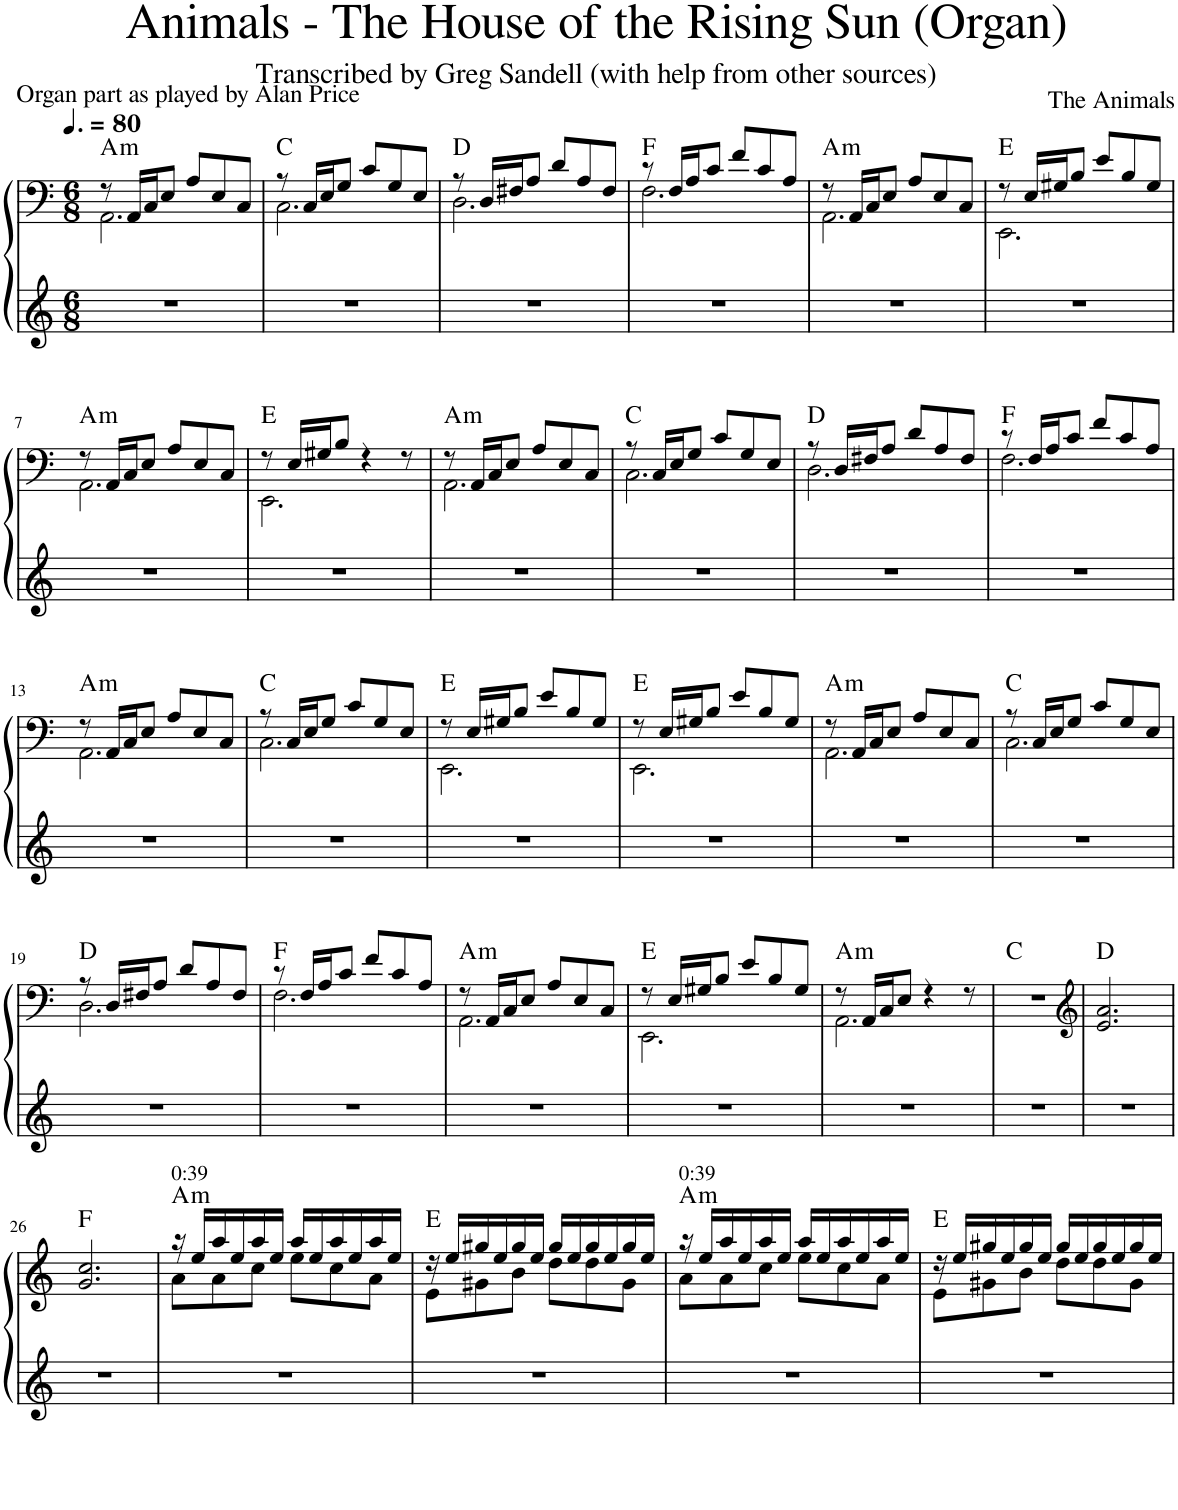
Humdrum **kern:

**kern	**kern	**harte
*part1	*part1	*part1
*staff2	*staff1	*
*I"Piano	*	*
*I'Pno.	*	*
*clefG2	*clefF4	*
*k[]	*k[]	*
*M6/8	*M6/8	*
*MM120	*MM120	*
=1	=1	=1
*	*^	*
!	!	!	!LO:H:kt=m
2.r	8r	2.AA\	A:min
.	16AA/LL	.	.
.	16C/J	.	.
.	8E/J	.	.
.	8A/L	.	.
.	8E/	.	.
.	8C/J	.	.
=2	=2	=2	=2
2.r	8r	2.C\	C:maj
.	16C/LL	.	.
.	16E/J	.	.
.	8G/J	.	.
.	8c/L	.	.
.	8G/	.	.
.	8E/J	.	.
=3	=3	=3	=3
2.r	8r	2.D\	D:maj
.	16D/LL	.	.
.	16F#X/J	.	.
.	8A/J	.	.
.	8d/L	.	.
.	8A/	.	.
.	8F#/J	.	.
=4	=4	=4	=4
2.r	8r	2.F\	F:maj
.	16F/LL	.	.
.	16A/J	.	.
.	8c/J	.	.
.	8f/L	.	.
.	8c/	.	.
.	8A/J	.	.
=5	=5	=5	=5
!	!	!	!LO:H:kt=m
2.r	8r	2.AA\	A:min
.	16AA/LL	.	.
.	16C/J	.	.
.	8E/J	.	.
.	8A/L	.	.
.	8E/	.	.
.	8C/J	.	.
=6	=6	=6	=6
2.r	8r	2.EE\	E:maj
.	16E/LL	.	.
.	16G#X/J	.	.
.	8B/J	.	.
.	8e/L	.	.
.	8B/	.	.
.	8G#/J	.	.
!!LO:LB:g=z	!!
=7	=7	=7	=7
!	!	!	!LO:H:kt=m
2.r	8r	2.AA\	A:min
.	16AA/LL	.	.
.	16C/J	.	.
.	8E/J	.	.
.	8A/L	.	.
.	8E/	.	.
.	8C/J	.	.
=8	=8	=8	=8
2.r	8r	2.EE\	E:maj
.	16E/LL	.	.
.	16G#X/J	.	.
.	8B/J	.	.
.	4r	.	.
.	8r	.	.
=9	=9	=9	=9
!	!	!	!LO:H:kt=m
2.r	8r	2.AA\	A:min
.	16AA/LL	.	.
.	16C/J	.	.
.	8E/J	.	.
.	8A/L	.	.
.	8E/	.	.
.	8C/J	.	.
=10	=10	=10	=10
2.r	8r	2.C\	C:maj
.	16C/LL	.	.
.	16E/J	.	.
.	8G/J	.	.
.	8c/L	.	.
.	8G/	.	.
.	8E/J	.	.
=11	=11	=11	=11
2.r	8r	2.D\	D:maj
.	16D/LL	.	.
.	16F#X/J	.	.
.	8A/J	.	.
.	8d/L	.	.
.	8A/	.	.
.	8F#/J	.	.
=12	=12	=12	=12
2.r	8r	2.F\	F:maj
.	16F/LL	.	.
.	16A/J	.	.
.	8c/J	.	.
.	8f/L	.	.
.	8c/	.	.
.	8A/J	.	.
!!LO:LB:g=z	!!
=13	=13	=13	=13
!	!	!	!LO:H:kt=m
2.r	8r	2.AA\	A:min
.	16AA/LL	.	.
.	16C/J	.	.
.	8E/J	.	.
.	8A/L	.	.
.	8E/	.	.
.	8C/J	.	.
=14	=14	=14	=14
2.r	8r	2.C\	C:maj
.	16C/LL	.	.
.	16E/J	.	.
.	8G/J	.	.
.	8c/L	.	.
.	8G/	.	.
.	8E/J	.	.
=15	=15	=15	=15
2.r	8r	2.EE\	E:maj
.	16E/LL	.	.
.	16G#X/J	.	.
.	8B/J	.	.
.	8e/L	.	.
.	8B/	.	.
.	8G#/J	.	.
=16	=16	=16	=16
2.r	8r	2.EE\	E:maj
.	16E/LL	.	.
.	16G#X/J	.	.
.	8B/J	.	.
.	8e/L	.	.
.	8B/	.	.
.	8G#/J	.	.
=17	=17	=17	=17
!	!	!	!LO:H:kt=m
2.r	8r	2.AA\	A:min
.	16AA/LL	.	.
.	16C/J	.	.
.	8E/J	.	.
.	8A/L	.	.
.	8E/	.	.
.	8C/J	.	.
=18	=18	=18	=18
2.r	8r	2.C\	C:maj
.	16C/LL	.	.
.	16E/J	.	.
.	8G/J	.	.
.	8c/L	.	.
.	8G/	.	.
.	8E/J	.	.
!!LO:LB:g=z	!!
=19	=19	=19	=19
2.r	8r	2.D\	D:maj
.	16D/LL	.	.
.	16F#X/J	.	.
.	8A/J	.	.
.	8d/L	.	.
.	8A/	.	.
.	8F#/J	.	.
=20	=20	=20	=20
2.r	8r	2.F\	F:maj
.	16F/LL	.	.
.	16A/J	.	.
.	8c/J	.	.
.	8f/L	.	.
.	8c/	.	.
.	8A/J	.	.
=21	=21	=21	=21
!	!	!	!LO:H:kt=m
2.r	8r	2.AA\	A:min
.	16AA/LL	.	.
.	16C/J	.	.
.	8E/J	.	.
.	8A/L	.	.
.	8E/	.	.
.	8C/J	.	.
=22	=22	=22	=22
2.r	8r	2.EE\	E:maj
.	16E/LL	.	.
.	16G#X/J	.	.
.	8B/J	.	.
.	8e/L	.	.
.	8B/	.	.
.	8G#/J	.	.
=23	=23	=23	=23
!	!	!	!LO:H:kt=m
2.r	8r	2.AA\	A:min
.	16AA/LL	.	.
.	16C/J	.	.
.	8E/J	.	.
.	4r	.	.
.	8r	.	.
*	*v	*v	*
=24	=24	=24
2.r	2.r	C:maj
=25	=25	=25
*	*clefG2	*
2.r	2.e/ 2.a/	D:maj
!!LO:LB:g=z
=26	=26	=26
2.r	2.g/ 2.cc/	F:maj
=27	=27	=27
*	*^	*
!	!LO:TX:a:t=0&colon;39	!	!LO:H:kt=m
2.r	16r	8a\L	A:min
.	16ee/LL	.	.
.	16aa/	8a\	.
.	16ee/	.	.
.	16aa/	8cc\J	.
.	16ee/JJ	.	.
.	16aa/LL	8ee\L	.
.	16ee/	.	.
.	16aa/	8cc\	.
.	16ee/	.	.
.	16aa/	8a\J	.
.	16ee/JJ	.	.
=28	=28	=28	=28
2.r	16r	8e\L	E:maj
.	16ee/LL	.	.
.	16gg#X/	8g#X\	.
.	16ee/	.	.
.	16gg#/	8b\J	.
.	16ee/JJ	.	.
.	16gg#/LL	8dd\L	.
.	16ee/	.	.
.	16gg#/	8dd\	.
.	16ee/	.	.
.	16gg#/	8g#\J	.
.	16ee/JJ	.	.
=29	=29	=29	=29
!	!LO:TX:a:t=0&colon;39	!	!LO:H:kt=m
2.r	16r	8a\L	A:min
.	16ee/LL	.	.
.	16aa/	8a\	.
.	16ee/	.	.
.	16aa/	8cc\J	.
.	16ee/JJ	.	.
.	16aa/LL	8ee\L	.
.	16ee/	.	.
.	16aa/	8cc\	.
.	16ee/	.	.
.	16aa/	8a\J	.
.	16ee/JJ	.	.
=30	=30	=30	=30
2.r	16r	8e\L	E:maj
.	16ee/LL	.	.
.	16gg#X/	8g#X\	.
.	16ee/	.	.
.	16gg#/	8b\J	.
.	16ee/JJ	.	.
.	16gg#/LL	8dd\L	.
.	16ee/	.	.
.	16gg#/	8dd\	.
.	16ee/	.	.
.	16gg#/	8g#\J	.
.	16ee/JJ	.	.
*	*v	*v	*
=	=	=
*-	*-	*-
